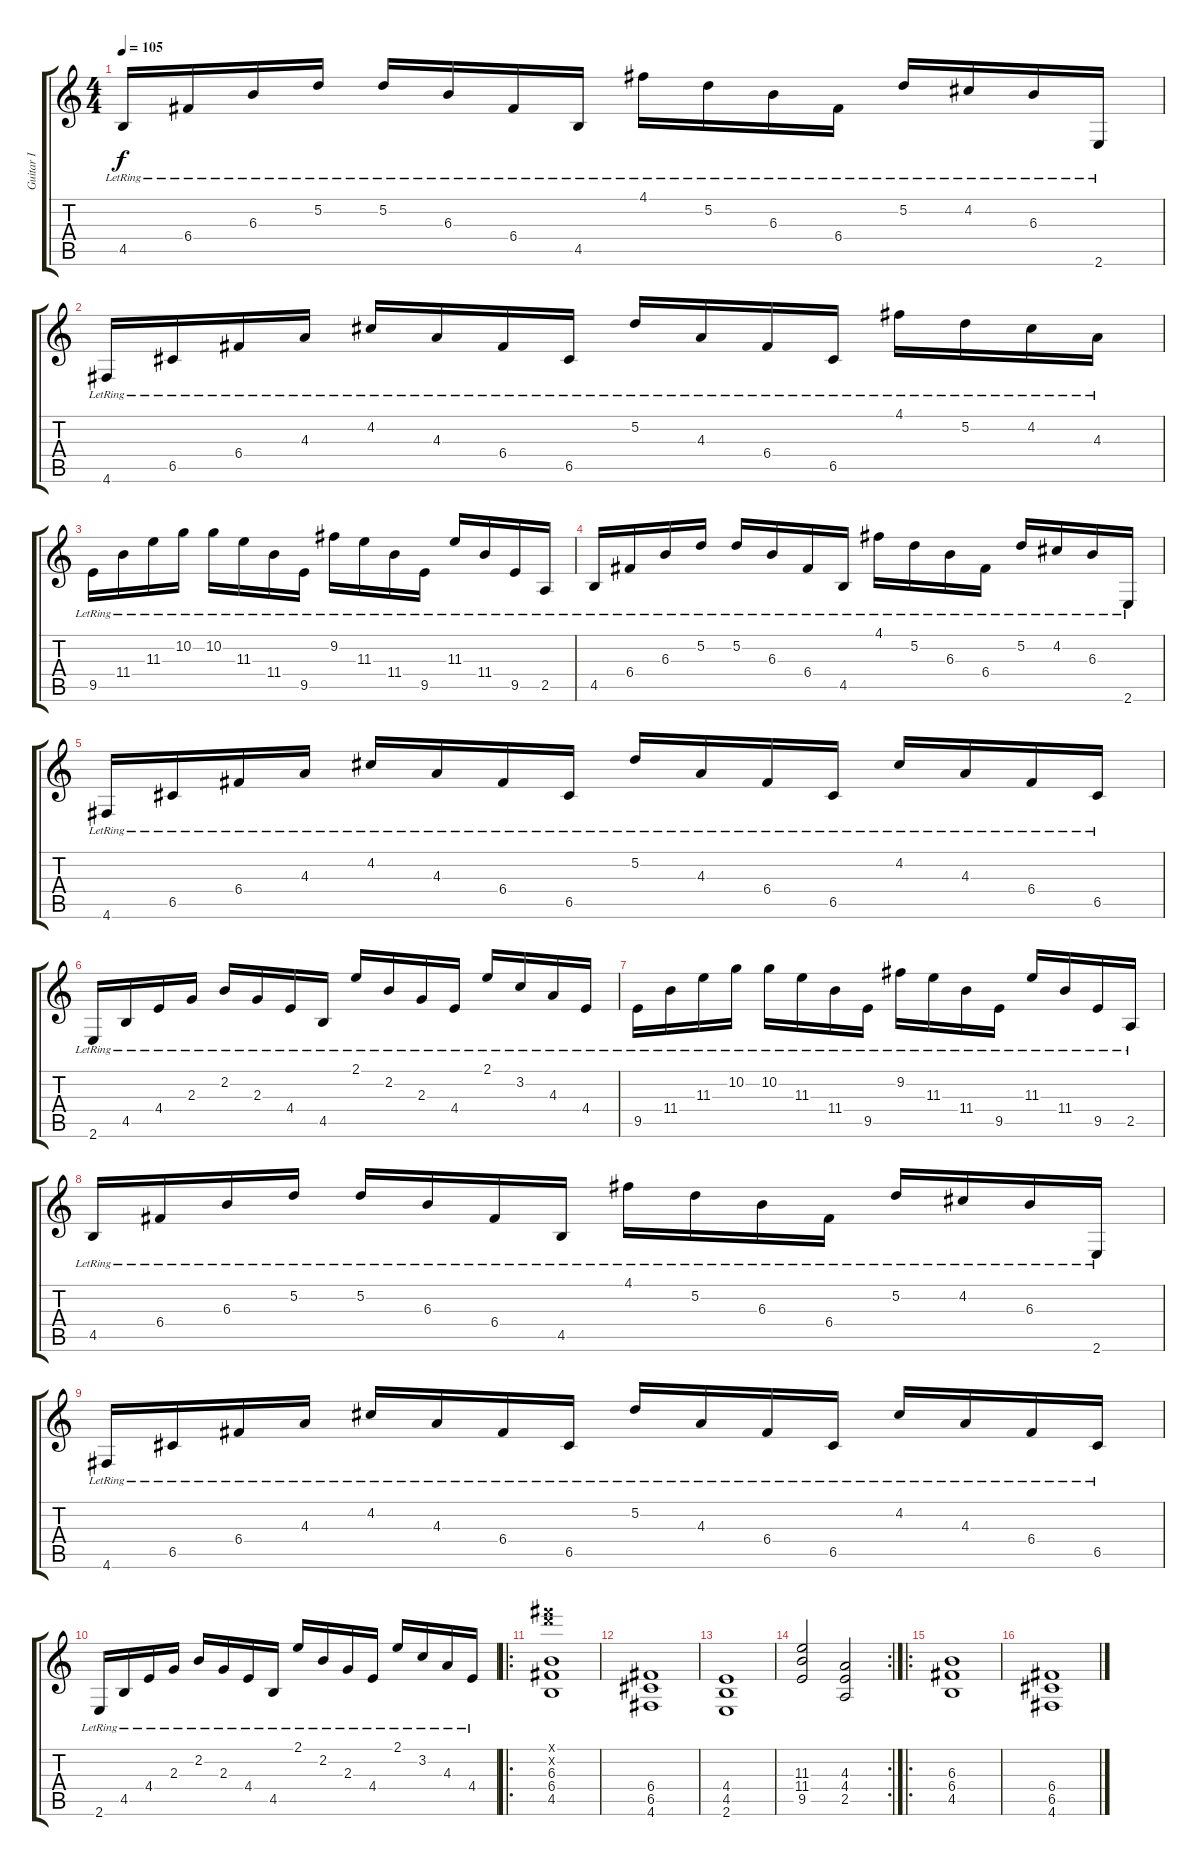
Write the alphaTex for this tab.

\track ("Guitar I" "Guitar I") {instrument distortionguitar}
\staff {score tabs}
\tuning (D4 A3 F3 C3 G2 D2) {hide}
\ts (4 4)
\tempo 105
\clef g2
\ks c
4.5{lr}.16{dy f} 6.4{lr}.16 6.3{lr}.16 5.2{lr}.16 5.2{lr}.16 6.3{lr}.16 6.4{lr}.16 4.5{lr}.16 4.1{lr}.16 5.2{lr}.16 6.3{lr}.16 6.4{lr}.16 5.2{lr}.16 4.2{lr}.16 6.3{lr}.16 2.6{lr}.16 |
4.6{lr}.16 6.5{lr}.16 6.4{lr}.16 4.3{lr}.16 4.2{lr}.16 4.3{lr}.16 6.4{lr}.16 6.5{lr}.16 5.2{lr}.16 4.3{lr}.16 6.4{lr}.16 6.5{lr}.16 4.1{lr}.16 5.2{lr}.16 4.2{lr}.16 4.3{lr}.16 |
9.5{lr}.16 11.4{lr}.16 11.3{lr}.16 10.2{lr}.16 10.2{lr}.16 11.3{lr}.16 11.4{lr}.16 9.5{lr}.16 9.2{lr}.16 11.3{lr}.16 11.4{lr}.16 9.5{lr}.16 11.3{lr}.16 11.4{lr}.16 9.5{lr}.16 2.5{lr}.16 |
4.5{lr}.16 6.4{lr}.16 6.3{lr}.16 5.2{lr}.16 5.2{lr}.16 6.3{lr}.16 6.4{lr}.16 4.5{lr}.16 4.1{lr}.16 5.2{lr}.16 6.3{lr}.16 6.4{lr}.16 5.2{lr}.16 4.2{lr}.16 6.3{lr}.16 2.6{lr}.16 |
4.6{lr}.16 6.5{lr}.16 6.4{lr}.16 4.3{lr}.16 4.2{lr}.16 4.3{lr}.16 6.4{lr}.16 6.5{lr}.16 5.2{lr}.16 4.3{lr}.16 6.4{lr}.16 6.5{lr}.16 4.2{lr}.16 4.3{lr}.16 6.4{lr}.16 6.5{lr}.16 |
2.6{lr}.16 4.5{lr}.16 4.4{lr}.16 2.3{lr}.16 2.2{lr}.16 2.3{lr}.16 4.4{lr}.16 4.5{lr}.16 2.1{lr}.16 2.2{lr}.16 2.3{lr}.16 4.4{lr}.16 2.1{lr}.16 3.2{lr}.16 4.3{lr}.16 4.4{lr}.16 |
9.5{lr}.16 11.4{lr}.16 11.3{lr}.16 10.2{lr}.16 10.2{lr}.16 11.3{lr}.16 11.4{lr}.16 9.5{lr}.16 9.2{lr}.16 11.3{lr}.16 11.4{lr}.16 9.5{lr}.16 11.3{lr}.16 11.4{lr}.16 9.5{lr}.16 2.5{lr}.16 |
4.5{lr}.16 6.4{lr}.16 6.3{lr}.16 5.2{lr}.16 5.2{lr}.16 6.3{lr}.16 6.4{lr}.16 4.5{lr}.16 4.1{lr}.16 5.2{lr}.16 6.3{lr}.16 6.4{lr}.16 5.2{lr}.16 4.2{lr}.16 6.3{lr}.16 2.6{lr}.16 |
4.6{lr}.16 6.5{lr}.16 6.4{lr}.16 4.3{lr}.16 4.2{lr}.16 4.3{lr}.16 6.4{lr}.16 6.5{lr}.16 5.2{lr}.16 4.3{lr}.16 6.4{lr}.16 6.5{lr}.16 4.2{lr}.16 4.3{lr}.16 6.4{lr}.16 6.5{lr}.16 |
2.6{lr}.16 4.5{lr}.16 4.4{lr}.16 2.3{lr}.16 2.2{lr}.16 2.3{lr}.16 4.4{lr}.16 4.5{lr}.16 2.1{lr}.16 2.2{lr}.16 2.3{lr}.16 4.4{lr}.16 2.1{lr}.16 3.2{lr}.16 4.3{lr}.16 4.4{lr}.16 |
\ro
(16.1{x} 17.2{x} 6.3 6.4 4.5).1{volume 11} |
(6.4 6.5 4.6).1 |
(4.4 4.5 2.6).1 |
\rc 2
(11.3 11.4 9.5).2 (4.3 4.4 2.5).2 |
\ro
(6.3 6.4 4.5).1 |
(6.4 6.5 4.6).1
